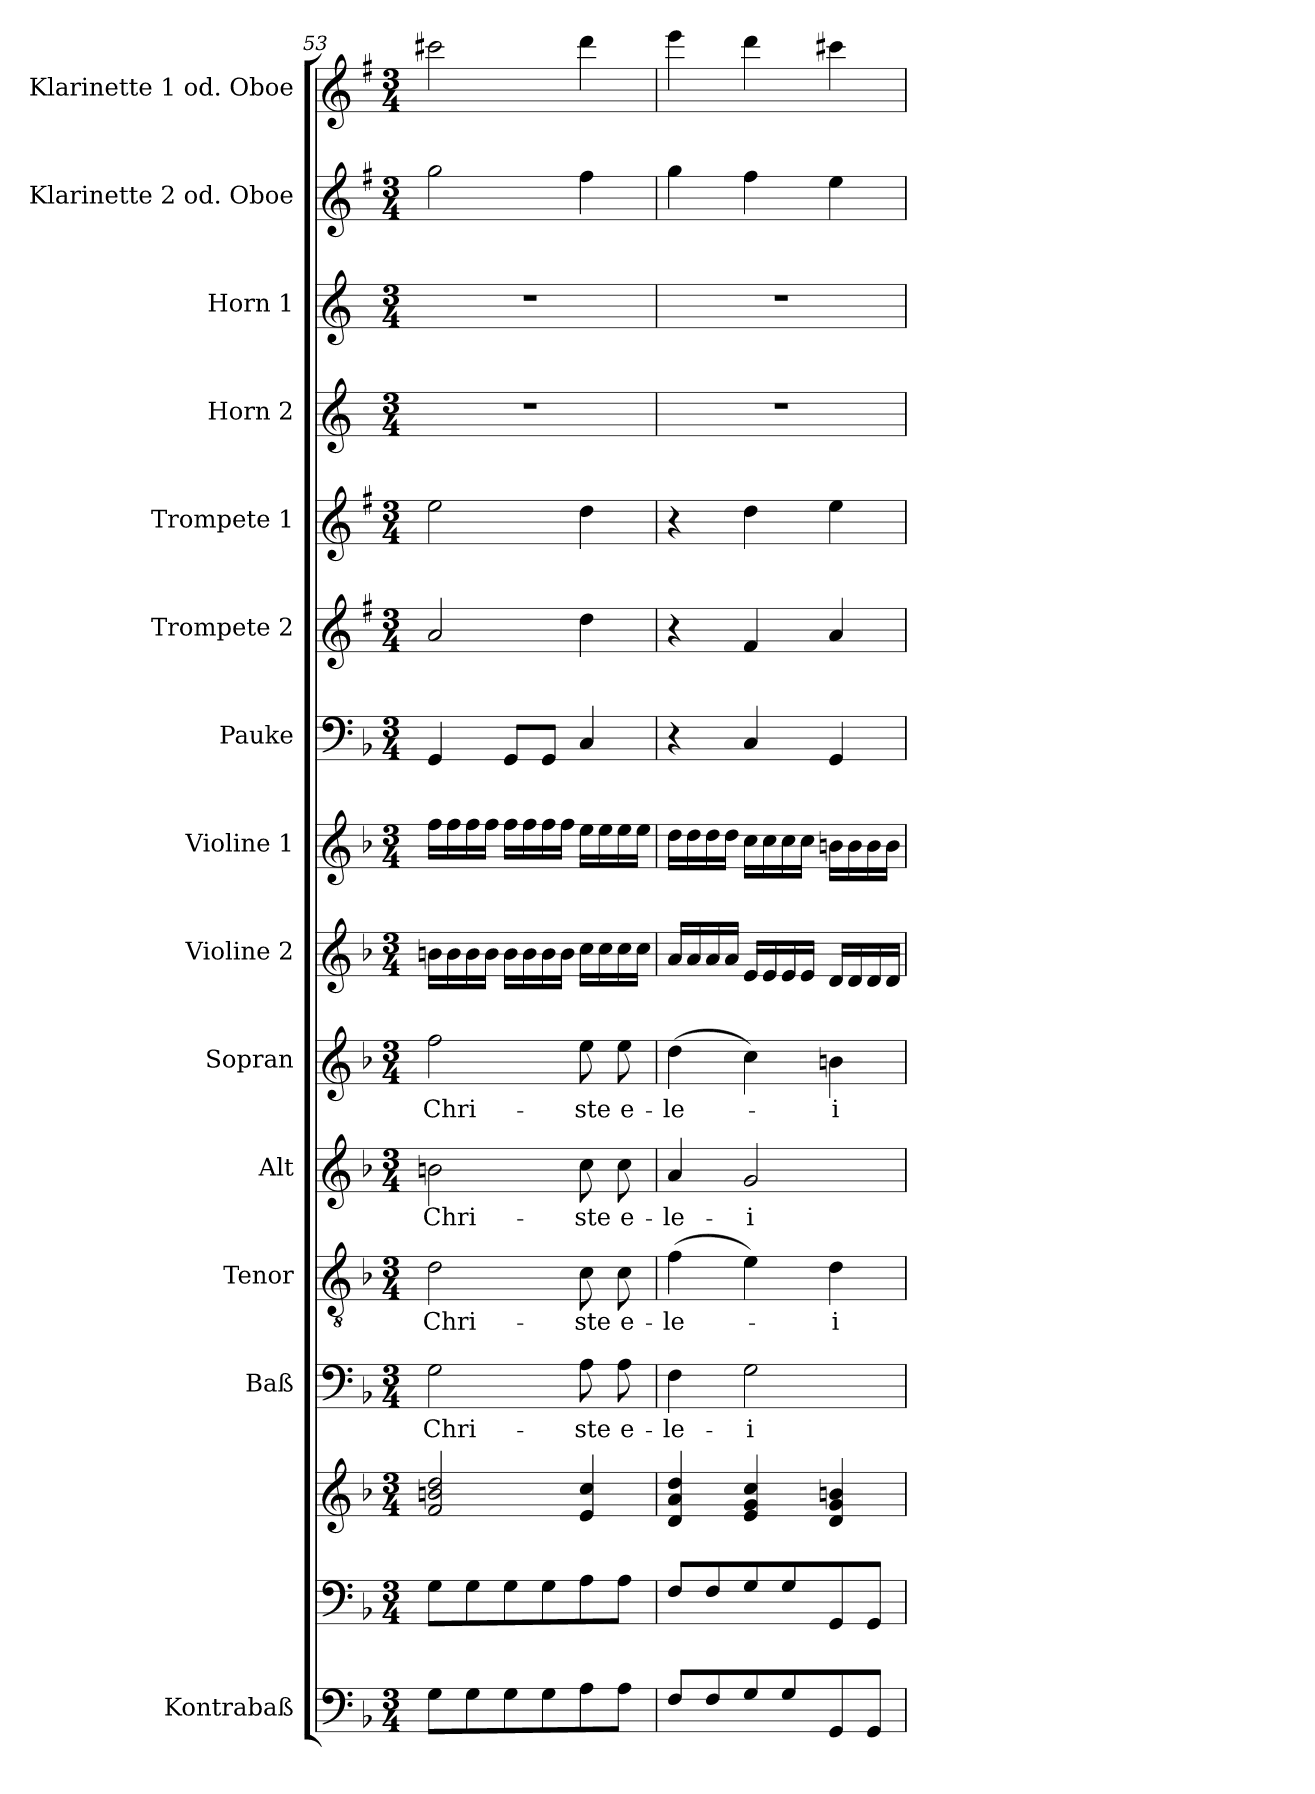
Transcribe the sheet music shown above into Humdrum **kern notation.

**kern	**kern	**kern	**kern	**text	**kern	**text	**kern	**text	**kern	**text	**kern	**kern	**kern	**kern	**kern	**kern	**kern	**kern	**kern
*part15	*part14	*part14	*part13	*part13	*part12	*part12	*part11	*part11	*part10	*part10	*part9	*part8	*part7	*part6	*part5	*part4	*part3	*part2	*part1
*staff16	*staff15	*staff14	*staff13	*staff13	*staff12	*staff12	*staff11	*staff11	*staff10	*staff10	*staff9	*staff8	*staff7	*staff6	*staff5	*staff4	*staff3	*staff2	*staff1
*I"Kontrabaß	*	*	*I"Baß	*	*I"Tenor	*	*I"Alt	*	*I"Sopran	*	*I"Violine 2	*I"Violine 1	*I"Pauke	*I"Trompete 2	*I"Trompete 1	*I"Horn 2	*I"Horn 1	*I"Klarinette 2 od. Oboe	*I"Klarinette 1 od. Oboe
*	*	*	*	*	*	*	*	*	*	*	*	*	*	*I'Tpt	*I'Tpt	*I'Hn	*I'Hn	*	*
*clefF4	*clefF4	*clefG2	*clefF4	*	*clefGv2	*	*clefG2	*	*clefG2	*	*clefG2	*clefG2	*clefF4	*clefG2	*clefG2	*clefG2	*clefG2	*clefG2	*clefG2
*ITrd7c12	*	*	*	*	*	*	*	*	*	*	*	*	*	*ITrd1c2	*ITrd1c2	*ITrd4c7	*ITrd4c7	*ITrd1c2	*ITrd1c2
*k[b-]	*k[b-]	*k[b-]	*k[b-]	*	*k[b-]	*	*k[b-]	*	*k[b-]	*	*k[b-]	*k[b-]	*k[b-]	*k[b-]	*k[b-]	*k[b-]	*k[b-]	*k[b-]	*k[b-]
*F:	*F:	*F:	*F:	*	*F:	*	*F:	*	*F:	*	*F:	*F:	*F:	*F:	*F:	*F:	*F:	*F:	*F:
*M3/4	*M3/4	*M3/4	*M3/4	*	*M3/4	*	*M3/4	*	*M3/4	*	*M3/4	*M3/4	*M3/4	*M3/4	*M3/4	*M3/4	*M3/4	*M3/4	*M3/4
=53	=53	=53	=53	=53	=53	=53	=53	=53	=53	=53	=53	=53	=53	=53	=53	=53	=53	=53	=53
!	!	!	!	!LO:LY:b	!	!LO:LY:b	!	!LO:LY:b	!	!LO:LY:b	!	!	!	!	!	!	!	!	!
8GG\L	8G\L	2f/ 2bn/ 2dd/	2G\	Chri-	2d\	Chri-	2bn\	Chri-	2ff\	Chri-	16bn\LL	16ff\LL	4GG/	2g/	2dd\	2.r	2.r	2ff\	2bbn\
.	.	.	.	.	.	.	.	.	.	.	16b\	16ff\	.	.	.	.	.	.	.
8GG\	8G\	.	.	.	.	.	.	.	.	.	16b\	16ff\	.	.	.	.	.	.	.
.	.	.	.	.	.	.	.	.	.	.	16b\JJ	16ff\JJ	.	.	.	.	.	.	.
8GG\	8G\	.	.	.	.	.	.	.	.	.	16b\LL	16ff\LL	8GG/L	.	.	.	.	.	.
.	.	.	.	.	.	.	.	.	.	.	16b\	16ff\	.	.	.	.	.	.	.
8GG\	8G\	.	.	.	.	.	.	.	.	.	16b\	16ff\	8GG/J	.	.	.	.	.	.
.	.	.	.	.	.	.	.	.	.	.	16b\JJ	16ff\JJ	.	.	.	.	.	.	.
!	!	!	!	!LO:LY:b	!	!LO:LY:b	!	!LO:LY:b	!	!LO:LY:b	!	!	!	!	!	!	!	!	!
8AA\	8A\	4e/ 4cc/	8A\	-ste	8c\	-ste	8cc\	-ste	8ee\	-ste	16cc\LL	16ee\LL	4C/	4cc\	4cc\	.	.	4ee\	4ccc\
.	.	.	.	.	.	.	.	.	.	.	16cc\	16ee\	.	.	.	.	.	.	.
!	!	!	!	!LO:LY:b	!	!LO:LY:b	!	!LO:LY:b	!	!LO:LY:b	!	!	!	!	!	!	!	!	!
8AA\J	8A\J	.	8A\	e-	8c\	e-	8cc\	e-	8ee\	e-	16cc\	16ee\	.	.	.	.	.	.	.
.	.	.	.	.	.	.	.	.	.	.	16cc\JJ	16ee\JJ	.	.	.	.	.	.	.
=54	=54	=54	=54	=54	=54	=54	=54	=54	=54	=54	=54	=54	=54	=54	=54	=54	=54	=54	=54
!	!	!	!	!LO:LY:b	!	!LO:LY:b	!	!LO:LY:b	!	!LO:LY:b	!	!	!	!	!	!	!	!	!
8FF/L	8F/L	4d/ 4a/ 4dd/	4F\	-le-	(>4f\	-le-	4a/	-le-	(>4dd\	-le-	16a/LL	16dd\LL	4r	4r	4r	2.r	2.r	4ff\	4ddd\
.	.	.	.	.	.	.	.	.	.	.	16a/	16dd\	.	.	.	.	.	.	.
8FF/	8F/	.	.	.	.	.	.	.	.	.	16a/	16dd\	.	.	.	.	.	.	.
.	.	.	.	.	.	.	.	.	.	.	16a/JJ	16dd\JJ	.	.	.	.	.	.	.
!	!	!	!	!LO:LY:b	!	!	!	!LO:LY:b	!	!	!	!	!	!	!	!	!	!	!
8GG/	8G/	4e/ 4g/ 4cc/	2G\	-i-	4e\)	.	2g/	-i-	4cc\)	.	16e/LL	16cc\LL	4C/	4e/	4cc\	.	.	4ee\	4ccc\
.	.	.	.	.	.	.	.	.	.	.	16e/	16cc\	.	.	.	.	.	.	.
8GG/	8G/	.	.	.	.	.	.	.	.	.	16e/	16cc\	.	.	.	.	.	.	.
.	.	.	.	.	.	.	.	.	.	.	16e/JJ	16cc\JJ	.	.	.	.	.	.	.
!	!	!	!	!	!	!LO:LY:b	!	!	!	!LO:LY:b	!	!	!	!	!	!	!	!	!
8GGG/	8GG/	4d/ 4g/ 4bn/	.	.	4d\	-i-	.	.	4bn\	-i-	16d/LL	16bn\LL	4GG/	4g/	4dd\	.	.	4dd\	4bbn\
.	.	.	.	.	.	.	.	.	.	.	16d/	16b\	.	.	.	.	.	.	.
8GGG/J	8GG/J	.	.	.	.	.	.	.	.	.	16d/	16b\	.	.	.	.	.	.	.
.	.	.	.	.	.	.	.	.	.	.	16d/JJ	16b\JJ	.	.	.	.	.	.	.
=	=	=	=	=	=	=	=	=	=	=	=	=	=	=	=	=	=	=	=
*-	*-	*-	*-	*-	*-	*-	*-	*-	*-	*-	*-	*-	*-	*-	*-	*-	*-	*-	*-
